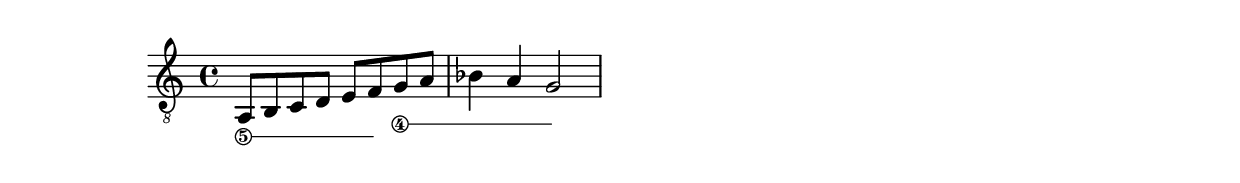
%% DO NOT EDIT this file manually; it is automatically
%% generated from LSR http://lsr.dsi.unimi.it
%% Make any changes in LSR itself, or in Documentation/snippets/new/ ,
%% and then run scripts/auxiliar/makelsr.py
%%
%% This file is in the public domain.
\version "2.14.0"

\header {
  lsrtags = "editorial-annotations, text, fretted-strings, tweaks-and-overrides"

  texidoc = "
Make an extender line for string number indications, showing that a
series of notes is supposed to be played all on the same string.

"
  doctitle = "String number extender lines"
} % begin verbatim

stringNumberSpanner =
#(define-music-function (parser location StringNumber) (string?)
  #{
    \override TextSpanner #'style = #'solid
    \override TextSpanner #'font-size = #-5
    \override TextSpanner #'(bound-details left stencil-align-dir-y) = #CENTER
    \override TextSpanner #'(bound-details left text) = \markup { \circle \number $StringNumber }
  #})


\relative c {
  \clef "treble_8"
  \stringNumberSpanner "5"
  \textSpannerDown
  a8\startTextSpan
  b c d e f\stopTextSpan
  \stringNumberSpanner "4"
  g\startTextSpan a
  bes4 a g2\stopTextSpan
}

